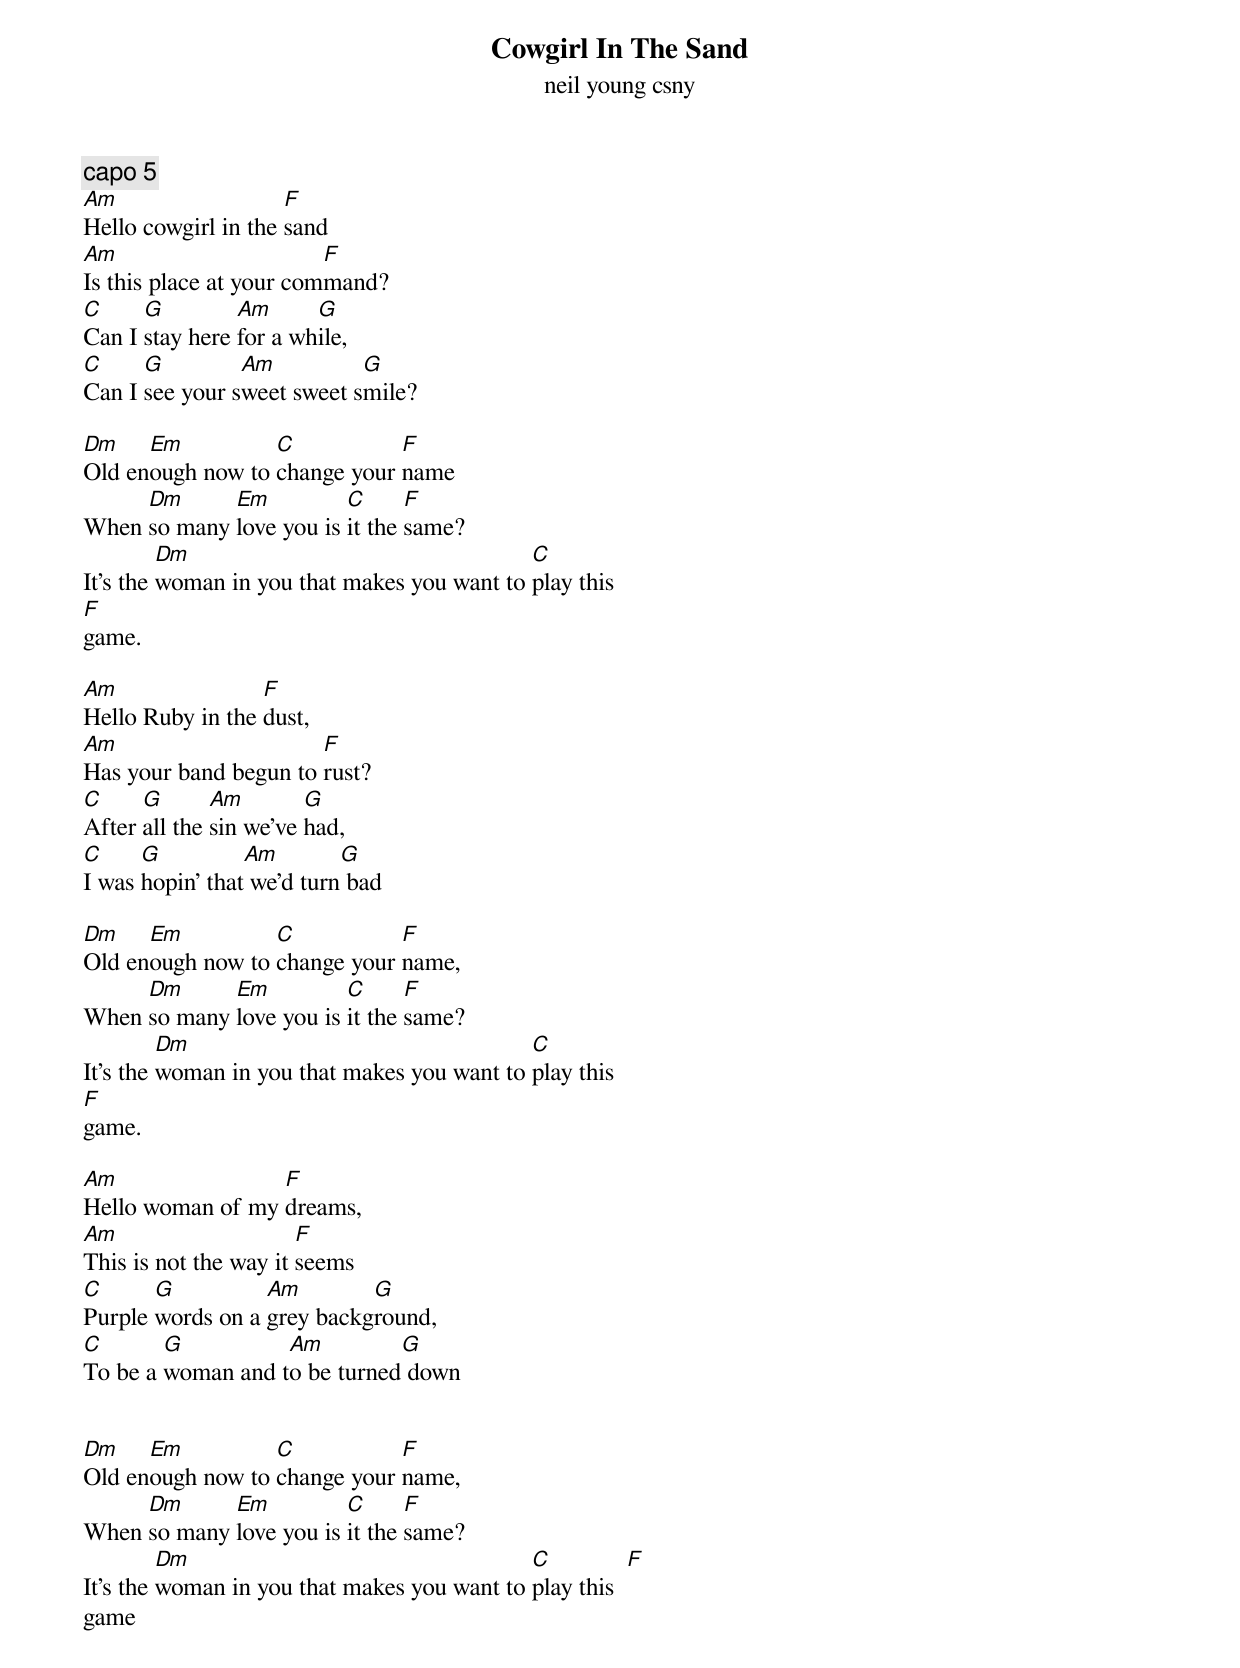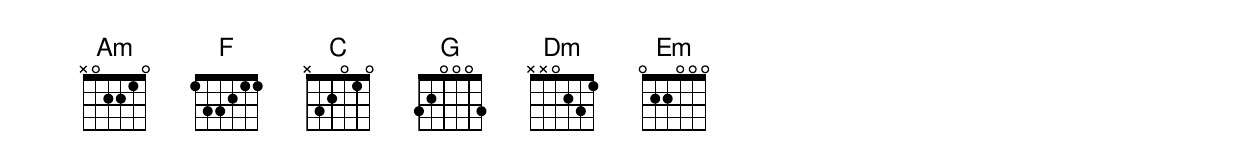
{title: Cowgirl In The Sand}
{subtitle: neil young csny}
{c:capo 5}
[Am]Hello cowgirl in the [F]sand
[Am]Is this place at your com[F]mand?
[C]Can I [G]stay here [Am]for a wh[G]ile,
[C]Can I [G]see your s[Am]weet sweet s[G]mile?

[Dm]Old en[Em]ough now to [C]change your [F]name
When [Dm]so many [Em]love you is [C]it the [F]same?
It's the [Dm]woman in you that makes you want to [C]play this
[F]game.

[Am]Hello Ruby in the [F]dust,
[Am]Has your band begun to [F]rust?
[C]After [G]all the [Am]sin we've [G]had,
[C]I was [G]hopin' that[Am] we'd turn[G] bad

[Dm]Old en[Em]ough now to [C]change your [F]name,
When [Dm]so many [Em]love you is [C]it the [F]same?
It's the [Dm]woman in you that makes you want to [C]play this
[F]game.

[Am]Hello woman of my [F]dreams,
[Am]This is not the way it [F]seems
[C]Purple [G]words on a [Am]grey backg[G]round,
[C]To be a [G]woman and t[Am]o be turned[G] down


[Dm]Old en[Em]ough now to [C]change your [F]name,
When [Dm]so many [Em]love you is [C]it the [F]same?
It's the [Dm]woman in you that makes you want to [C]play this  [F]
game
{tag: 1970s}
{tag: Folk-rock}
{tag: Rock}
